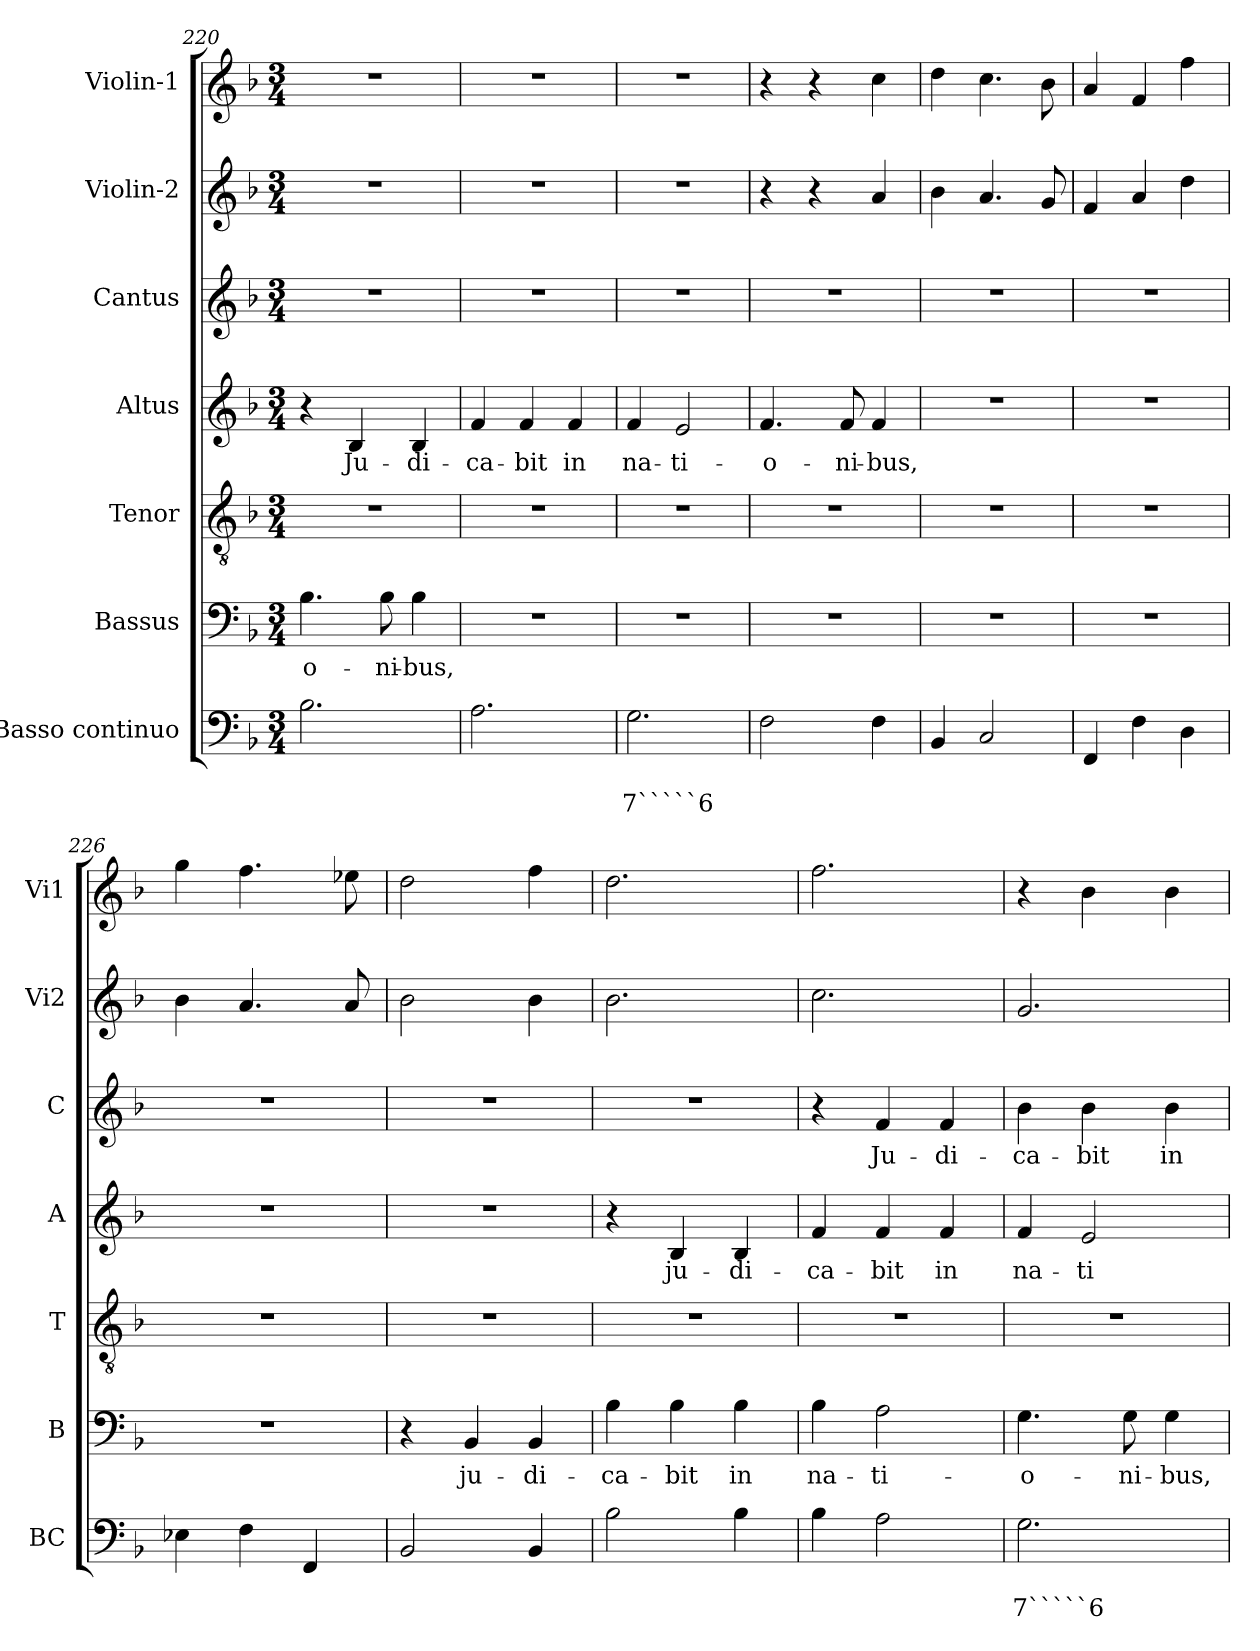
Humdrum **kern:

**kern	**text	**text	**kern	**text	**kern	**kern	**text	**kern	**text	**kern	**kern
*part7	*part7	*part7	*part6	*part6	*part5	*part4	*part4	*part3	*part3	*part2	*part1
*staff7	*staff7	*staff7	*staff6	*staff6	*staff5	*staff4	*staff4	*staff3	*staff3	*staff2	*staff1
*I"Basso continuo	*	*	*I"Bassus	*	*I"Tenor	*I"Altus	*	*I"Cantus	*	*I"Violin-2	*I"Violin-1
*I'BC	*	*	*I'B	*	*I'T	*I'A	*	*I'C	*	*I'Vi2	*I'Vi1
*clefF4	*	*	*clefF4	*	*clefGv2	*clefG2	*	*clefG2	*	*clefG2	*clefG2
*k[b-]	*	*	*k[b-]	*	*k[b-]	*k[b-]	*	*k[b-]	*	*k[b-]	*k[b-]
*F:	*	*	*F:	*	*F:	*F:	*	*F:	*	*F:	*F:
*M3/4	*	*	*M3/4	*	*M3/4	*M3/4	*	*M3/4	*	*M3/4	*M3/4
=220	=220	=220	=220	=220	=220	=220	=220	=220	=220	=220	=220
!	!	!	!	!LO:LY:b	!	!	!	!	!	!	!
2.B-\	.	.	4.B-\	-o-	2.r	4r	.	2.r	.	2.r	2.r
!	!	!	!	!	!	!	!LO:LY:b	!	!	!	!
.	.	.	.	.	.	4B-/	Ju-	.	.	.	.
!	!	!	!	!LO:LY:b	!	!	!	!	!	!	!
.	.	.	8B-\	-ni-	.	.	.	.	.	.	.
!	!	!	!	!LO:LY:b	!	!	!LO:LY:b	!	!	!	!
.	.	.	4B-\	-bus,	.	4B-/	-di-	.	.	.	.
=221	=221	=221	=221	=221	=221	=221	=221	=221	=221	=221	=221
!	!	!	!	!	!	!	!LO:LY:b	!	!	!	!
2.A\	.	.	2.r	.	2.r	4f/	-ca-	2.r	.	2.r	2.r
!	!	!	!	!	!	!	!LO:LY:b	!	!	!	!
.	.	.	.	.	.	4f/	-bit	.	.	.	.
!	!	!	!	!	!	!	!LO:LY:b	!	!	!	!
.	.	.	.	.	.	4f/	in	.	.	.	.
=222	=222	=222	=222	=222	=222	=222	=222	=222	=222	=222	=222
!	!	!LO:LY:b	!	!	!	!	!LO:LY:b	!	!	!	!
2.G\	.	7`````6	2.r	.	2.r	4f/	na-	2.r	.	2.r	2.r
!	!	!	!	!	!	!	!LO:LY:b	!	!	!	!
.	.	.	.	.	.	2e/	-ti-	.	.	.	.
=223	=223	=223	=223	=223	=223	=223	=223	=223	=223	=223	=223
!	!	!	!	!	!	!	!LO:LY:b	!	!	!	!
2F\	.	.	2.r	.	2.r	4.f/	-o-	2.r	.	4r	4r
.	.	.	.	.	.	.	.	.	.	4r	4r
!	!	!	!	!	!	!	!LO:LY:b	!	!	!	!
.	.	.	.	.	.	8f/	-ni-	.	.	.	.
!	!	!	!	!	!	!	!LO:LY:b	!	!	!	!
4F\	.	.	.	.	.	4f/	-bus,	.	.	4a/	4cc\
!!LO:PB:g=z
=224	=224	=224	=224	=224	=224	=224	=224	=224	=224	=224	=224
4BB-/	.	.	2.r	.	2.r	2.r	.	2.r	.	4b-\	4dd\
2C/	.	.	.	.	.	.	.	.	.	4.a/	4.cc\
.	.	.	.	.	.	.	.	.	.	8g/	8b-\
=225	=225	=225	=225	=225	=225	=225	=225	=225	=225	=225	=225
4FF/	.	.	2.r	.	2.r	2.r	.	2.r	.	4f/	4a/
4F\	.	.	.	.	.	.	.	.	.	4a/	4f/
4D\	.	.	.	.	.	.	.	.	.	4dd\	4ff\
=226	=226	=226	=226	=226	=226	=226	=226	=226	=226	=226	=226
4E-X\	.	.	2.r	.	2.r	2.r	.	2.r	.	4b-\	4gg\
4F\	.	.	.	.	.	.	.	.	.	4.a/	4.ff\
4FF/	.	.	.	.	.	.	.	.	.	.	.
.	.	.	.	.	.	.	.	.	.	8a/	8ee-X\
=227	=227	=227	=227	=227	=227	=227	=227	=227	=227	=227	=227
2BB-/	.	.	4r	.	2.r	2.r	.	2.r	.	2b-\	2dd\
!	!	!	!	!LO:LY:b	!	!	!	!	!	!	!
.	.	.	4BB-/	ju-	.	.	.	.	.	.	.
!	!	!	!	!LO:LY:b	!	!	!	!	!	!	!
4BB-/	.	.	4BB-/	-di-	.	.	.	.	.	4b-\	4ff\
=228	=228	=228	=228	=228	=228	=228	=228	=228	=228	=228	=228
!	!	!	!	!LO:LY:b	!	!	!	!	!	!	!
2B-\	.	.	4B-\	-ca-	2.r	4r	.	2.r	.	2.b-\	2.dd\
!	!	!	!	!LO:LY:b	!	!	!LO:LY:b	!	!	!	!
.	.	.	4B-\	-bit	.	4B-/	ju-	.	.	.	.
!	!	!	!	!LO:LY:b	!	!	!LO:LY:b	!	!	!	!
4B-\	.	.	4B-\	in	.	4B-/	-di-	.	.	.	.
=229	=229	=229	=229	=229	=229	=229	=229	=229	=229	=229	=229
!	!	!	!	!LO:LY:b	!	!	!LO:LY:b	!	!	!	!
4B-\	.	.	4B-\	na-	2.r	4f/	-ca-	4r	.	2.cc\	2.ff\
!	!	!	!	!LO:LY:b	!	!	!LO:LY:b	!	!LO:LY:b	!	!
2A\	.	.	2A\	-ti-	.	4f/	-bit	4f/	Ju-	.	.
!	!	!	!	!	!	!	!LO:LY:b	!	!LO:LY:b	!	!
.	.	.	.	.	.	4f/	in	4f/	-di-	.	.
=230	=230	=230	=230	=230	=230	=230	=230	=230	=230	=230	=230
!	!	!LO:LY:b	!	!LO:LY:b	!	!	!LO:LY:b	!	!LO:LY:b	!	!
2.G\	.	7`````6	4.G\	-o-	2.r	4f/	na-	4b-\	-ca-	2.g/	4r
!	!	!	!	!	!	!	!LO:LY:b	!	!LO:LY:b	!	!
.	.	.	.	.	.	2e/	-ti-	4b-\	-bit	.	4b-\
!	!	!	!	!LO:LY:b	!	!	!	!	!	!	!
.	.	.	8G\	-ni-	.	.	.	.	.	.	.
!	!	!	!	!LO:LY:b	!	!	!	!	!LO:LY:b	!	!
.	.	.	4G\	-bus,	.	.	.	4b-\	in	.	4b-\
=	=	=	=	=	=	=	=	=	=	=	=
*-	*-	*-	*-	*-	*-	*-	*-	*-	*-	*-	*-
